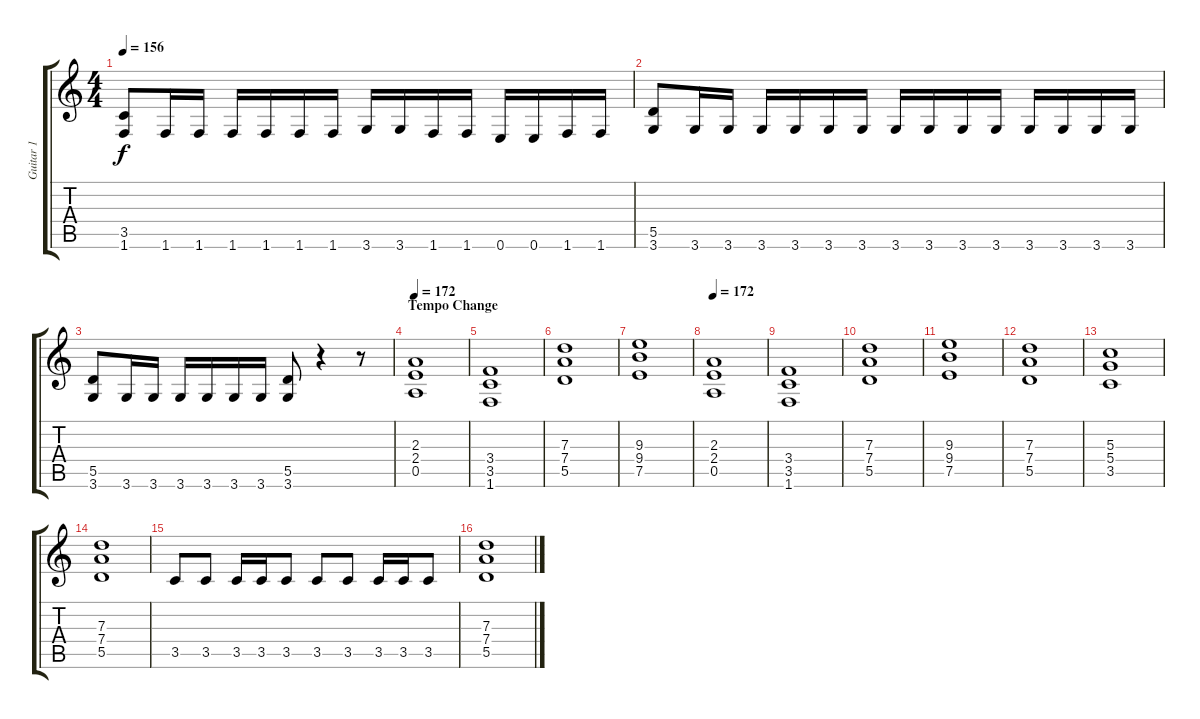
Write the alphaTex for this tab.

\track ("Guitar 1" "Guitar 1") {instrument overdrivenguitar}
\staff {score tabs}
\tuning (E4 B3 G3 D3 A2 E2) {hide}
\ts (4 4)
\tempo 156
\clef g2
\ks c
(3.5 1.6).8{dy f} 1.6.16 1.6.16 1.6.16 1.6.16 1.6.16 1.6.16 3.6.16 3.6.16 1.6.16 1.6.16 0.6.16 0.6.16 1.6.16 1.6.16 |
(5.5 3.6).8 3.6.16 3.6.16 3.6.16 3.6.16 3.6.16 3.6.16 3.6.16 3.6.16 3.6.16 3.6.16 3.6.16 3.6.16 3.6.16 3.6.16 |
(5.5 3.6).8 3.6.16 3.6.16 3.6.16 3.6.16 3.6.16 3.6.16 (5.5 3.6).8 r.4 r.8 |
\section ("" "Tempo Change")
\tempo 172
(2.3 2.4 0.5).1 |
(3.4 3.5 1.6).1 |
(7.3 7.4 5.5).1 |
(9.3 9.4 7.5).1 |
\tempo 172
(2.3 2.4 0.5).1 |
(3.4 3.5 1.6).1 |
(7.3 7.4 5.5).1 |
(9.3 9.4 7.5).1 |
\section ("" "")
(7.3 7.4 5.5).1 |
(5.3 5.4 3.5).1 |
(7.3 7.4 5.5).1 |
3.5.8 3.5.8 3.5.16 3.5.16 3.5.8 3.5.8 3.5.8 3.5.16 3.5.16 3.5.8 |
(7.3 7.4 5.5).1
